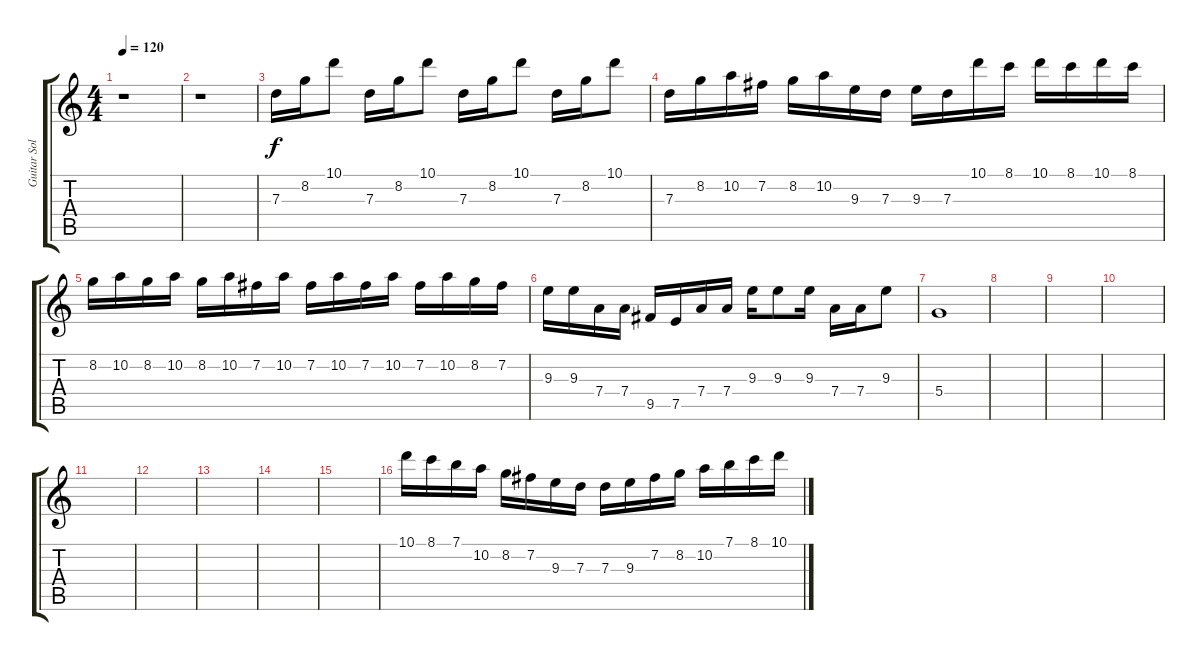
\track ("Guitar Solo 2" "Guitar Sol") {instrument acousticguitarsteel}
\staff {score tabs}
\tuning (E4 B3 G3 D3 A2 E2) {hide}
\ts (4 4)
\tempo 120
\clef g2
\ks c
r.1{dy f instrument acousticguitarsteel} |
r.1 |
7.3.16 8.2.16 10.1.8 7.3.16 8.2.16 10.1.8 7.3.16 8.2.16 10.1.8 7.3.16 8.2.16 10.1.8 |
7.3.16 8.2.16 10.2.16 7.2.16 8.2.16 10.2.16 9.3.16 7.3.16 9.3.16 7.3.16 10.1.16 8.1.16 10.1.16 8.1.16 10.1.16 8.1.16 |
8.2.16 10.2.16 8.2.16 10.2.16 8.2.16 10.2.16 7.2.16 10.2.16 7.2.16 10.2.16 7.2.16 10.2.16 7.2.16 10.2.16 8.2.16 7.2.16 |
9.3.16 9.3.16 7.4.16 7.4.16 9.5.16 7.5.16 7.4.16 7.4.16 9.3.16 9.3.8 9.3.16 7.4.16 7.4.16 9.3.8 |
5.4.1 |
|
|
|
|
|
|
|
|
10.1.16 8.1.16 7.1.16 10.2.16 8.2.16 7.2.16 9.3.16 7.3.16 7.3.16 9.3.16 7.2.16 8.2.16 10.2.16 7.1.16 8.1.16 10.1.16
